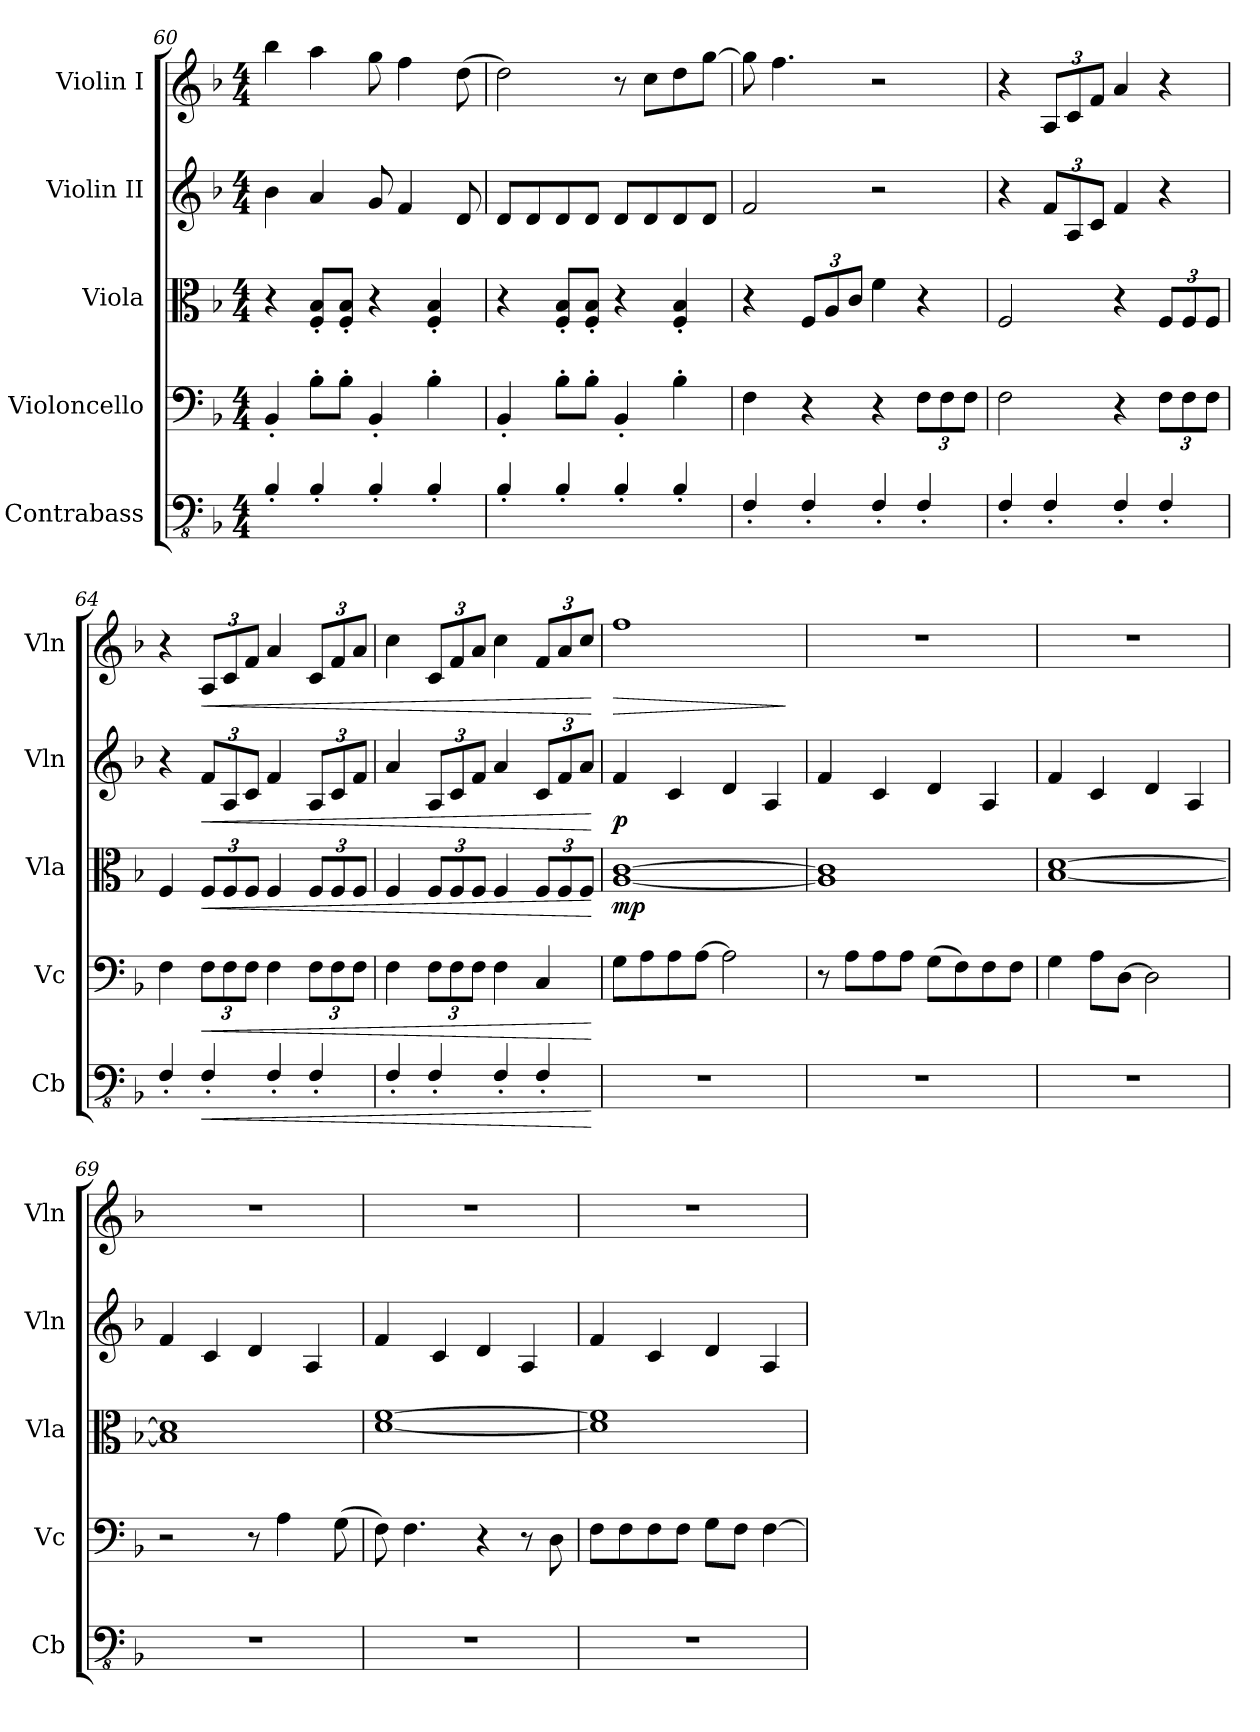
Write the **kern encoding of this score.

**kern	**dynam	**kern	**dynam	**kern	**dynam	**kern	**dynam	**kern	**dynam
*part5	*part5	*part4	*part4	*part3	*part3	*part2	*part2	*part1	*part1
*staff5	*staff5	*staff4	*staff4	*staff3	*staff3	*staff2	*staff2	*staff1	*staff1
*I"Contrabass	*	*I"Violoncello	*	*I"Viola	*	*I"Violin II	*	*I"Violin I	*
*I'Cb	*	*I'Vc	*	*I'Vla	*	*I'Vln	*	*I'Vln	*
!!LO:PB:g=z
*clefFv4	*	*clefF4	*	*clefC3	*	*clefG2	*	*clefG2	*
*ITrd7c12	*	*	*	*	*	*	*	*	*
*k[b-]	*	*k[b-]	*	*k[b-]	*	*k[b-]	*	*k[b-]	*
*M4/4	*	*M4/4	*	*M4/4	*	*M4/4	*	*M4/4	*
=60	=60	=60	=60	=60	=60	=60	=60	=60	=60
4BBB-'/	.	4BB-'/	.	4r	.	4b-\	.	4bb-\	.
4BBB-'/	.	8B-'\L	.	8F/' 8B-/'L	.	4a/	.	4aa\	.
.	.	8B-'\J	.	8F/' 8B-/'J	.	.	.	.	.
4BBB-'/	.	4BB-'/	.	4r	.	8g/	.	8gg\	.
.	.	.	.	.	.	4f/	.	4ff\	.
4BBB-'/	.	4B-'\	.	4F/' 4B-/'	.	.	.	.	.
.	.	.	.	.	.	8d/	.	(8dd\	.
=61	=61	=61	=61	=61	=61	=61	=61	=61	=61
4BBB-'/	.	4BB-'/	.	4r	.	8d/L	.	2dd\)	.
.	.	.	.	.	.	8d/	.	.	.
4BBB-'/	.	8B-'\L	.	8F/' 8B-/'L	.	8d/	.	.	.
.	.	8B-'\J	.	8F/' 8B-/'J	.	8d/J	.	.	.
4BBB-'/	.	4BB-'/	.	4r	.	8d/L	.	8r	.
.	.	.	.	.	.	8d/	.	8cc\L	.
4BBB-'/	.	4B-'\	.	4F/' 4B-/'	.	8d/	.	8dd\	.
.	.	.	.	.	.	8d/J	.	[8gg\J	.
=62	=62	=62	=62	=62	=62	=62	=62	=62	=62
4FFF'/	.	4F\	.	4r	.	2f/	.	8gg\]	.
.	.	.	.	.	.	.	.	4.ff\	.
*	*	*	*	*Xbrackettup	*	*	*	*	*
4FFF'/	.	4r	.	12F/L	.	.	.	.	.
.	.	.	.	12A/	.	.	.	.	.
.	.	.	.	12c/J	.	.	.	.	.
4FFF'/	.	4r	.	4f\	.	2r	.	2r	.
*	*	*Xbrackettup	*	*	*	*	*	*	*
4FFF'/	.	12F\L	.	4r	.	.	.	.	.
.	.	12F\	.	.	.	.	.	.	.
.	.	12F\J	.	.	.	.	.	.	.
=63	=63	=63	=63	=63	=63	=63	=63	=63	=63
4FFF'/	.	2F\	.	2F/	.	4r	.	4r	.
*	*	*	*	*	*	*Xbrackettup	*	*Xbrackettup	*
4FFF'/	.	.	.	.	.	12f/L	.	12A/L	.
.	.	.	.	.	.	12A/	.	12c/	.
.	.	.	.	.	.	12c/J	.	12f/J	.
4FFF'/	.	4r	.	4r	.	4f/	.	4a/	.
4FFF'/	.	12F\L	.	12F/L	.	4r	.	4r	.
.	.	12F\	.	12F/	.	.	.	.	.
.	.	12F\J	.	12F/J	.	.	.	.	.
=64	=64	=64	=64	=64	=64	=64	=64	=64	=64
4FFF'/	.	4F\	.	4F/	.	4r	.	4r	.
!	!LO:HP:b	!	!LO:HP:b	!	!LO:HP:b	!	!LO:HP:b	!	!LO:HP:b
4FFF'/	<	12F\L	<	12F/L	<	12f/L	<	12A/L	<
.	.	12F\	.	12F/	.	12A/	.	12c/	.
.	.	12F\J	.	12F/J	.	12c/J	.	12f/J	.
4FFF'/	.	4F\	.	4F/	.	4f/	.	4a/	.
4FFF'/	.	12F\L	.	12F/L	.	12A/L	.	12c/L	.
.	.	12F\	.	12F/	.	12c/	.	12f/	.
.	.	12F\J	.	12F/J	.	12f/J	.	12a/J	.
!!LO:LB:g=z
=65	=65	=65	=65	=65	=65	=65	=65	=65	=65
4FFF'/	.	4F\	.	4F/	.	4a/	.	4cc\	.
4FFF'/	.	12F\L	.	12F/L	.	12A/L	.	12c/L	.
.	.	12F\	.	12F/	.	12c/	.	12f/	.
.	.	12F\J	.	12F/J	.	12f/J	.	12a/J	.
4FFF'/	.	4F\	.	4F/	.	4a/	.	4cc\	.
4FFF'/	.	4C/	.	12F/L	.	12c/L	.	12f/L	.
.	.	.	.	12F/	.	12f/	.	12a/	.
.	.	.	.	12F/J	.	12a/J	.	12cc/J	.
.	[	.	[	.	[	.	[	.	[
=66	=66	=66	=66	=66	=66	=66	=66	=66	=66
!	!	!	!	!	!LO:DY:b	!	!LO:DY:b	!	!LO:HP:b
1r	.	8G\L	.	[1A [1c	mp	4f/	p	1ff	>
.	.	8A\	.	.	.	.	.	.	.
.	.	8A\	.	.	.	4c/	.	.	.
.	.	[8A\J	.	.	.	.	.	.	.
.	.	2A\]	.	.	.	4d/	.	.	.
.	.	.	.	.	.	4A/	.	.	.
.	.	.	.	.	.	.	.	.	]
=67	=67	=67	=67	=67	=67	=67	=67	=67	=67
1r	.	8r	.	1A] 1c]	.	4f/	.	1r	.
.	.	8A\L	.	.	.	.	.	.	.
.	.	8A\	.	.	.	4c/	.	.	.
.	.	8A\J	.	.	.	.	.	.	.
.	.	(8G\L	.	.	.	4d/	.	.	.
.	.	8F\)	.	.	.	.	.	.	.
.	.	8F\	.	.	.	4A/	.	.	.
.	.	8F\J	.	.	.	.	.	.	.
=68	=68	=68	=68	=68	=68	=68	=68	=68	=68
1r	.	4G\	.	[1B- [1d	.	4f/	.	1r	.
.	.	8A\L	.	.	.	4c/	.	.	.
.	.	[8D\J	.	.	.	.	.	.	.
.	.	2D\]	.	.	.	4d/	.	.	.
.	.	.	.	.	.	4A/	.	.	.
=69	=69	=69	=69	=69	=69	=69	=69	=69	=69
1r	.	2r	.	1B-] 1d]	.	4f/	.	1r	.
.	.	.	.	.	.	4c/	.	.	.
.	.	8r	.	.	.	4d/	.	.	.
.	.	4A\	.	.	.	.	.	.	.
.	.	.	.	.	.	4A/	.	.	.
.	.	(8G\	.	.	.	.	.	.	.
=70	=70	=70	=70	=70	=70	=70	=70	=70	=70
1r	.	8F\)	.	[1d [1f	.	4f/	.	1r	.
.	.	4.F\	.	.	.	.	.	.	.
.	.	.	.	.	.	4c/	.	.	.
.	.	4r	.	.	.	4d/	.	.	.
.	.	8r	.	.	.	4A/	.	.	.
.	.	8D\	.	.	.	.	.	.	.
!!LO:PB:g=z
=71	=71	=71	=71	=71	=71	=71	=71	=71	=71
1r	.	8F\L	.	1d] 1f]	.	4f/	.	1r	.
.	.	8F\	.	.	.	.	.	.	.
.	.	8F\	.	.	.	4c/	.	.	.
.	.	8F\J	.	.	.	.	.	.	.
.	.	8G\L	.	.	.	4d/	.	.	.
.	.	8F\J	.	.	.	.	.	.	.
.	.	[4F\	.	.	.	4A/	.	.	.
=	=	=	=	=	=	=	=	=	=
*-	*-	*-	*-	*-	*-	*-	*-	*-	*-
